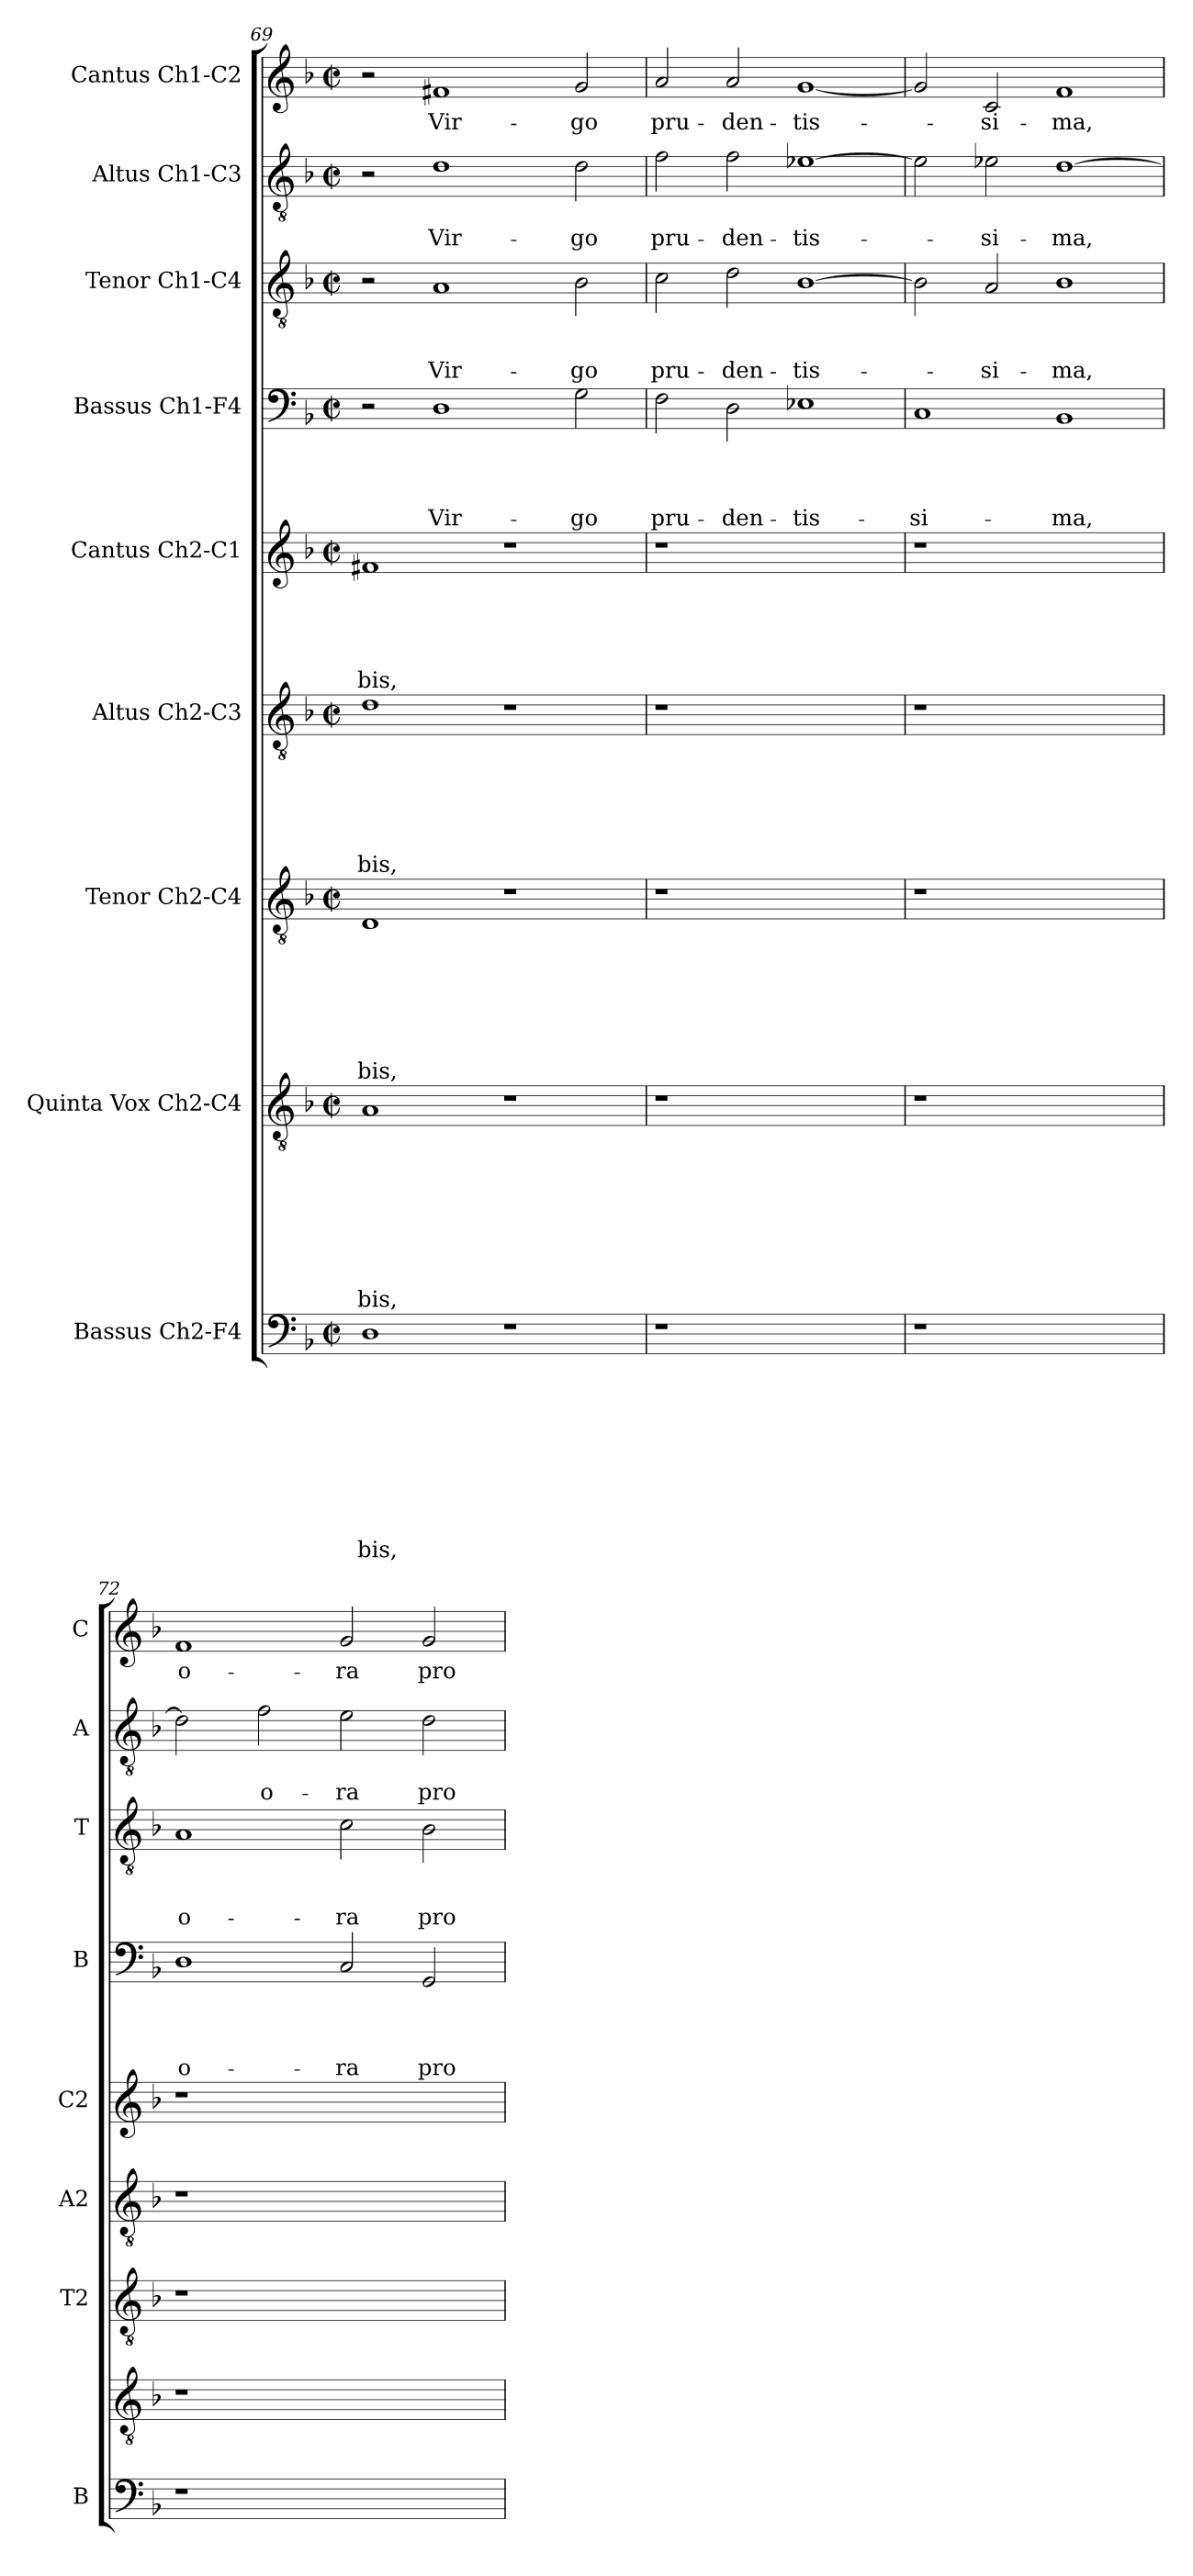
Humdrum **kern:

**kern	**text	**text	**text	**text	**text	**text	**text	**text	**text	**kern	**text	**text	**text	**text	**text	**text	**text	**text	**kern	**text	**text	**text	**text	**text	**text	**text	**kern	**text	**text	**text	**text	**text	**text	**kern	**text	**text	**text	**text	**text	**kern	**text	**text	**text	**text	**kern	**text	**text	**text	**kern	**text	**text	**kern	**text
*part9	*part9	*part9	*part9	*part9	*part9	*part9	*part9	*part9	*part9	*part8	*part8	*part8	*part8	*part8	*part8	*part8	*part8	*part8	*part7	*part7	*part7	*part7	*part7	*part7	*part7	*part7	*part6	*part6	*part6	*part6	*part6	*part6	*part6	*part5	*part5	*part5	*part5	*part5	*part5	*part4	*part4	*part4	*part4	*part4	*part3	*part3	*part3	*part3	*part2	*part2	*part2	*part1	*part1
*staff9	*staff9	*staff9	*staff9	*staff9	*staff9	*staff9	*staff9	*staff9	*staff9	*staff8	*staff8	*staff8	*staff8	*staff8	*staff8	*staff8	*staff8	*staff8	*staff7	*staff7	*staff7	*staff7	*staff7	*staff7	*staff7	*staff7	*staff6	*staff6	*staff6	*staff6	*staff6	*staff6	*staff6	*staff5	*staff5	*staff5	*staff5	*staff5	*staff5	*staff4	*staff4	*staff4	*staff4	*staff4	*staff3	*staff3	*staff3	*staff3	*staff2	*staff2	*staff2	*staff1	*staff1
*I"Bassus Ch2-F4	*	*	*	*	*	*	*	*	*	*I"Quinta Vox Ch2-C4	*	*	*	*	*	*	*	*	*I"Tenor Ch2-C4	*	*	*	*	*	*	*	*I"Altus Ch2-C3	*	*	*	*	*	*	*I"Cantus Ch2-C1	*	*	*	*	*	*I"Bassus Ch1-F4	*	*	*	*	*I"Tenor Ch1-C4	*	*	*	*I"Altus Ch1-C3	*	*	*I"Cantus Ch1-C2	*
*I'B	*	*	*	*	*	*	*	*	*	*	*	*	*	*	*	*	*	*	*I'T2	*	*	*	*	*	*	*	*I'A2	*	*	*	*	*	*	*I'C2	*	*	*	*	*	*I'B	*	*	*	*	*I'T	*	*	*	*I'A	*	*	*I'C	*
*clefF4	*	*	*	*	*	*	*	*	*	*clefGv2	*	*	*	*	*	*	*	*	*clefGv2	*	*	*	*	*	*	*	*clefGv2	*	*	*	*	*	*	*clefG2	*	*	*	*	*	*clefF4	*	*	*	*	*clefGv2	*	*	*	*clefGv2	*	*	*clefG2	*
*k[b-]	*	*	*	*	*	*	*	*	*	*k[b-]	*	*	*	*	*	*	*	*	*k[b-]	*	*	*	*	*	*	*	*k[b-]	*	*	*	*	*	*	*k[b-]	*	*	*	*	*	*k[b-]	*	*	*	*	*k[b-]	*	*	*	*k[b-]	*	*	*k[b-]	*
*F:	*	*	*	*	*	*	*	*	*	*F:	*	*	*	*	*	*	*	*	*F:	*	*	*	*	*	*	*	*F:	*	*	*	*	*	*	*F:	*	*	*	*	*	*F:	*	*	*	*	*F:	*	*	*	*F:	*	*	*F:	*
*M2/2	*	*	*	*	*	*	*	*	*	*M2/2	*	*	*	*	*	*	*	*	*M2/2	*	*	*	*	*	*	*	*M2/2	*	*	*	*	*	*	*M2/2	*	*	*	*	*	*M2/2	*	*	*	*	*M2/2	*	*	*	*M2/2	*	*	*M2/2	*
*met(c|)	*	*	*	*	*	*	*	*	*	*met(c|)	*	*	*	*	*	*	*	*	*met(c|)	*	*	*	*	*	*	*	*met(c|)	*	*	*	*	*	*	*met(c|)	*	*	*	*	*	*met(c|)	*	*	*	*	*met(c|)	*	*	*	*met(c|)	*	*	*met(c|)	*
=69	=69	=69	=69	=69	=69	=69	=69	=69	=69	=69	=69	=69	=69	=69	=69	=69	=69	=69	=69	=69	=69	=69	=69	=69	=69	=69	=69	=69	=69	=69	=69	=69	=69	=69	=69	=69	=69	=69	=69	=69	=69	=69	=69	=69	=69	=69	=69	=69	=69	=69	=69	=69	=69
!	!	!	!	!	!	!	!	!	!LO:LY:b	!	!	!	!	!	!	!	!	!LO:LY:b	!	!	!	!	!	!	!	!LO:LY:b	!	!	!	!	!	!	!LO:LY:b	!	!	!	!	!	!LO:LY:b	!	!	!	!	!	!	!	!	!	!	!	!	!	!
1D	.	.	.	.	.	.	.	.	-bis,	1A	.	.	.	.	.	.	.	-bis,	1D	.	.	.	.	.	.	-bis,	1d	.	.	.	.	.	-bis,	1f#X	.	.	.	.	-bis,	2r	.	.	.	.	2r	.	.	.	2r	.	.	2r	.
!	!	!	!	!	!	!	!	!	!	!	!	!	!	!	!	!	!	!	!	!	!	!	!	!	!	!	!	!	!	!	!	!	!	!	!	!	!	!	!	!	!	!	!	!LO:LY:b	!	!	!	!LO:LY:b	!	!	!LO:LY:b	!	!LO:LY:b
.	.	.	.	.	.	.	.	.	.	.	.	.	.	.	.	.	.	.	.	.	.	.	.	.	.	.	.	.	.	.	.	.	.	.	.	.	.	.	.	1D	.	.	.	Vir-	1A	.	.	Vir-	1d	.	Vir-	1f#X	Vir-
1r	.	.	.	.	.	.	.	.	.	1r	.	.	.	.	.	.	.	.	1r	.	.	.	.	.	.	.	1r	.	.	.	.	.	.	1r	.	.	.	.	.	.	.	.	.	.	.	.	.	.	.	.	.	.	.
!	!	!	!	!	!	!	!	!	!	!	!	!	!	!	!	!	!	!	!	!	!	!	!	!	!	!	!	!	!	!	!	!	!	!	!	!	!	!	!	!	!	!	!	!LO:LY:b	!	!	!	!LO:LY:b	!	!	!LO:LY:b	!	!LO:LY:b
.	.	.	.	.	.	.	.	.	.	.	.	.	.	.	.	.	.	.	.	.	.	.	.	.	.	.	.	.	.	.	.	.	.	.	.	.	.	.	.	2G\	.	.	.	-go	2B-\	.	.	-go	2d\	.	-go	2g/	-go
=70	=70	=70	=70	=70	=70	=70	=70	=70	=70	=70	=70	=70	=70	=70	=70	=70	=70	=70	=70	=70	=70	=70	=70	=70	=70	=70	=70	=70	=70	=70	=70	=70	=70	=70	=70	=70	=70	=70	=70	=70	=70	=70	=70	=70	=70	=70	=70	=70	=70	=70	=70	=70	=70
!	!	!	!	!	!	!	!	!	!	!	!	!	!	!	!	!	!	!	!	!	!	!	!	!	!	!	!	!	!	!	!	!	!	!	!	!	!	!	!	!	!	!	!	!LO:LY:b	!	!	!	!LO:LY:b	!	!	!LO:LY:b	!	!LO:LY:b
1r	.	.	.	.	.	.	.	.	.	1r	.	.	.	.	.	.	.	.	1r	.	.	.	.	.	.	.	1r	.	.	.	.	.	.	1r	.	.	.	.	.	2F\	.	.	.	pru-	2c\	.	.	pru-	2f\	.	pru-	2a/	pru-
!	!	!	!	!	!	!	!	!	!	!	!	!	!	!	!	!	!	!	!	!	!	!	!	!	!	!	!	!	!	!	!	!	!	!	!	!	!	!	!	!	!	!	!	!LO:LY:b	!	!	!	!LO:LY:b	!	!	!LO:LY:b	!	!LO:LY:b
.	.	.	.	.	.	.	.	.	.	.	.	.	.	.	.	.	.	.	.	.	.	.	.	.	.	.	.	.	.	.	.	.	.	.	.	.	.	.	.	2D\	.	.	.	-den-	2d\	.	.	-den-	2f\	.	-den-	2a/	-den-
!	!	!	!	!	!	!	!	!	!	!	!	!	!	!	!	!	!	!	!	!	!	!	!	!	!	!	!	!	!	!	!	!	!	!	!	!	!	!	!	!	!	!	!	!LO:LY:b	!	!	!	!LO:LY:b	!	!	!LO:LY:b	!	!LO:LY:b
1ryy	.	.	.	.	.	.	.	.	.	1ryy	.	.	.	.	.	.	.	.	1ryy	.	.	.	.	.	.	.	1ryy	.	.	.	.	.	.	1ryy	.	.	.	.	.	1E-X	.	.	.	-tis-	[1B-	.	.	-tis-	[1e-X	.	-tis-	[1g	-tis-
=71	=71	=71	=71	=71	=71	=71	=71	=71	=71	=71	=71	=71	=71	=71	=71	=71	=71	=71	=71	=71	=71	=71	=71	=71	=71	=71	=71	=71	=71	=71	=71	=71	=71	=71	=71	=71	=71	=71	=71	=71	=71	=71	=71	=71	=71	=71	=71	=71	=71	=71	=71	=71	=71
!	!	!	!	!	!	!	!	!	!	!	!	!	!	!	!	!	!	!	!	!	!	!	!	!	!	!	!	!	!	!	!	!	!	!	!	!	!	!	!	!	!	!	!	!LO:LY:b	!	!	!	!	!	!	!	!	!
1r	.	.	.	.	.	.	.	.	.	1r	.	.	.	.	.	.	.	.	1r	.	.	.	.	.	.	.	1r	.	.	.	.	.	.	1r	.	.	.	.	.	1C	.	.	.	-si-	2B-\]	.	.	.	2e-\]	.	.	2g/]	.
!	!	!	!	!	!	!	!	!	!	!	!	!	!	!	!	!	!	!	!	!	!	!	!	!	!	!	!	!	!	!	!	!	!	!	!	!	!	!	!	!	!	!	!	!	!	!	!	!LO:LY:b	!	!	!LO:LY:b	!	!LO:LY:b
.	.	.	.	.	.	.	.	.	.	.	.	.	.	.	.	.	.	.	.	.	.	.	.	.	.	.	.	.	.	.	.	.	.	.	.	.	.	.	.	.	.	.	.	.	2A/	.	.	-si-	2e-X\	.	-si-	2c/	-si-
!	!	!	!	!	!	!	!	!	!	!	!	!	!	!	!	!	!	!	!	!	!	!	!	!	!	!	!	!	!	!	!	!	!	!	!	!	!	!	!	!	!	!	!	!LO:LY:b	!	!	!	!LO:LY:b	!	!	!LO:LY:b	!	!LO:LY:b
1ryy	.	.	.	.	.	.	.	.	.	1ryy	.	.	.	.	.	.	.	.	1ryy	.	.	.	.	.	.	.	1ryy	.	.	.	.	.	.	1ryy	.	.	.	.	.	1BB-	.	.	.	-ma,	1B-	.	.	-ma,	[1d	.	-ma,	1f	-ma,
=72	=72	=72	=72	=72	=72	=72	=72	=72	=72	=72	=72	=72	=72	=72	=72	=72	=72	=72	=72	=72	=72	=72	=72	=72	=72	=72	=72	=72	=72	=72	=72	=72	=72	=72	=72	=72	=72	=72	=72	=72	=72	=72	=72	=72	=72	=72	=72	=72	=72	=72	=72	=72	=72
!	!	!	!	!	!	!	!	!	!	!	!	!	!	!	!	!	!	!	!	!	!	!	!	!	!	!	!	!	!	!	!	!	!	!	!	!	!	!	!	!	!	!	!	!LO:LY:b	!	!	!	!LO:LY:b	!	!	!	!	!LO:LY:b
1r	.	.	.	.	.	.	.	.	.	1r	.	.	.	.	.	.	.	.	1r	.	.	.	.	.	.	.	1r	.	.	.	.	.	.	1r	.	.	.	.	.	1D	.	.	.	o-	1A	.	.	o-	2d\]	.	.	1f	o-
!	!	!	!	!	!	!	!	!	!	!	!	!	!	!	!	!	!	!	!	!	!	!	!	!	!	!	!	!	!	!	!	!	!	!	!	!	!	!	!	!	!	!	!	!	!	!	!	!	!	!	!LO:LY:b	!	!
.	.	.	.	.	.	.	.	.	.	.	.	.	.	.	.	.	.	.	.	.	.	.	.	.	.	.	.	.	.	.	.	.	.	.	.	.	.	.	.	.	.	.	.	.	.	.	.	.	2f\	.	o-	.	.
!	!	!	!	!	!	!	!	!	!	!	!	!	!	!	!	!	!	!	!	!	!	!	!	!	!	!	!	!	!	!	!	!	!	!	!	!	!	!	!	!	!	!	!	!LO:LY:b	!	!	!	!LO:LY:b	!	!	!LO:LY:b	!	!LO:LY:b
1ryy	.	.	.	.	.	.	.	.	.	1ryy	.	.	.	.	.	.	.	.	1ryy	.	.	.	.	.	.	.	1ryy	.	.	.	.	.	.	1ryy	.	.	.	.	.	2C/	.	.	.	-ra	2c\	.	.	-ra	2e\	.	-ra	2g/	-ra
!	!	!	!	!	!	!	!	!	!	!	!	!	!	!	!	!	!	!	!	!	!	!	!	!	!	!	!	!	!	!	!	!	!	!	!	!	!	!	!	!	!	!	!	!LO:LY:b	!	!	!	!LO:LY:b	!	!	!LO:LY:b	!	!LO:LY:b
.	.	.	.	.	.	.	.	.	.	.	.	.	.	.	.	.	.	.	.	.	.	.	.	.	.	.	.	.	.	.	.	.	.	.	.	.	.	.	.	2GG/	.	.	.	pro	2B-\	.	.	pro	2d\	.	pro	2g/	pro
=	=	=	=	=	=	=	=	=	=	=	=	=	=	=	=	=	=	=	=	=	=	=	=	=	=	=	=	=	=	=	=	=	=	=	=	=	=	=	=	=	=	=	=	=	=	=	=	=	=	=	=	=	=
*-	*-	*-	*-	*-	*-	*-	*-	*-	*-	*-	*-	*-	*-	*-	*-	*-	*-	*-	*-	*-	*-	*-	*-	*-	*-	*-	*-	*-	*-	*-	*-	*-	*-	*-	*-	*-	*-	*-	*-	*-	*-	*-	*-	*-	*-	*-	*-	*-	*-	*-	*-	*-	*-
